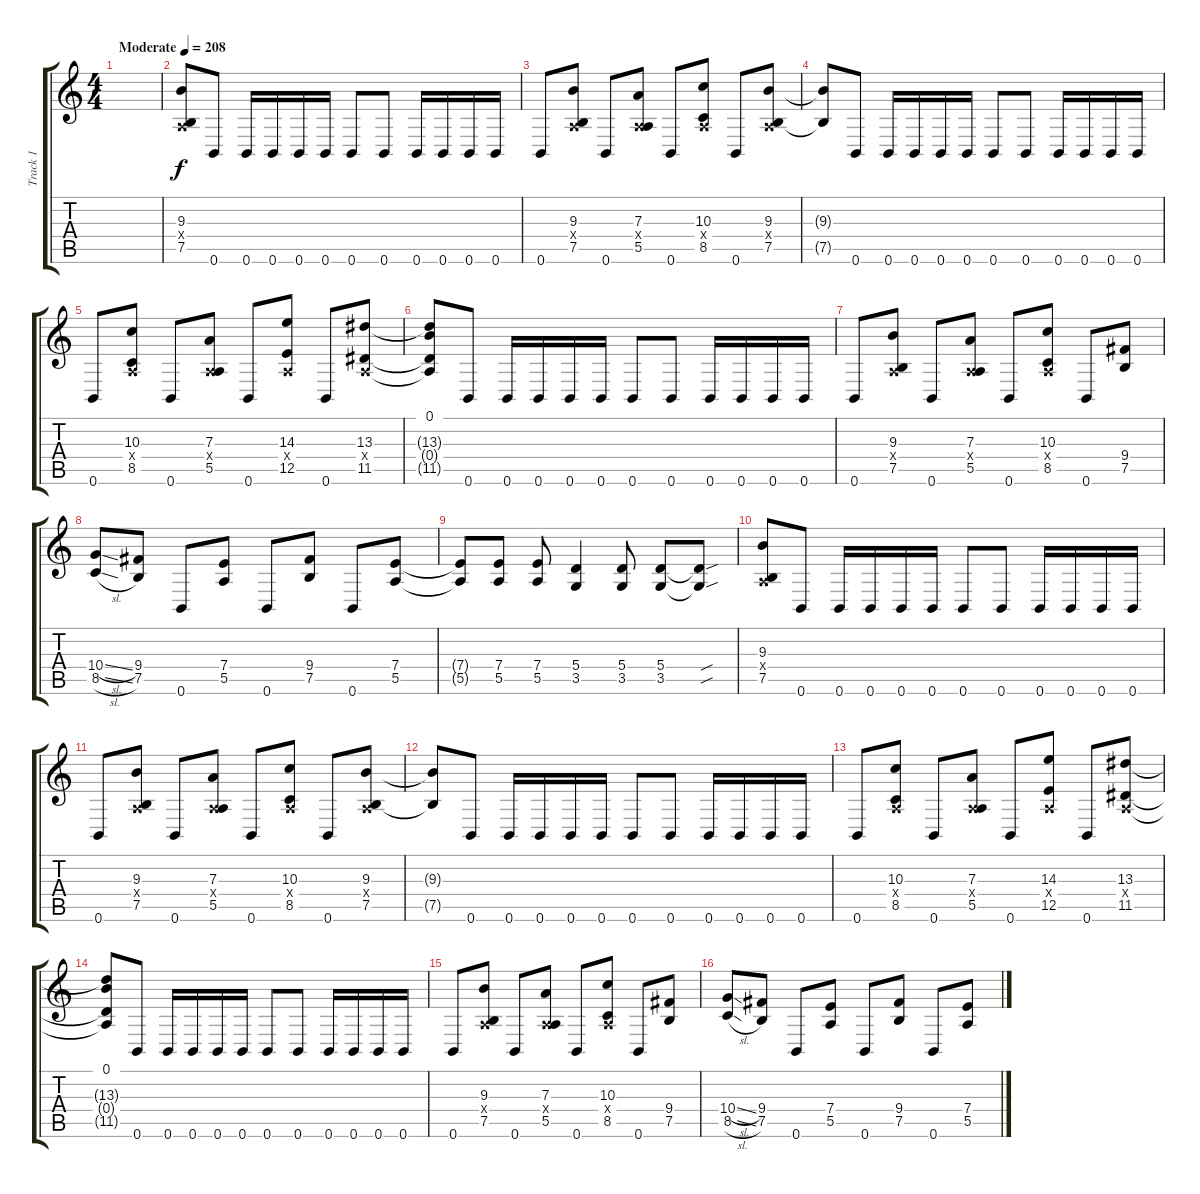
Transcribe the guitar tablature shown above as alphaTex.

\track ("Track 1" "Track 1") {instrument distortionguitar}
\staff {score tabs}
\tuning (B3 G3 D3 A2 E2 B1) {hide}
\ts (4 4)
\tempo (208 "Moderate")
\clef g2
\ks c
|
(9.3 0.4{x} 7.5).8 0.6.8 0.6.16 0.6.16 0.6.16 0.6.16 0.6.8 0.6.8 0.6.16 0.6.16 0.6.16 0.6.16 |
0.6.8 (9.3 0.4{x} 7.5).8 0.6.8 (7.3 0.4{x} 5.5).8 0.6.8 (10.3 0.4{x} 8.5).8 0.6.8 (9.3 0.4{x} 7.5).8 |
(9.3{t} 7.5{t}).8 0.6.8 0.6.16 0.6.16 0.6.16 0.6.16 0.6.8 0.6.8 0.6.16 0.6.16 0.6.16 0.6.16 |
0.6.8 (10.3 0.4{x} 8.5).8 0.6.8 (7.3 0.4{x} 5.5).8 0.6.8 (14.3 0.4{x} 12.5).8 0.6.8 (13.3 0.4{x} 11.5).8 |
(0.1 13.3{t} 0.4{t} 11.5{t}).8 0.6.8 0.6.16 0.6.16 0.6.16 0.6.16 0.6.8 0.6.8 0.6.16 0.6.16 0.6.16 0.6.16 |
0.6.8 (9.3 0.4{x} 7.5).8 0.6.8 (7.3 0.4{x} 5.5).8 0.6.8 (10.3 0.4{x} 8.5).8 0.6.8 (9.4 7.5).8 |
(10.4{sl} 8.5{sl}).8 (9.4 7.5).8 0.6.8 (7.4 5.5).8 0.6.8 (9.4 7.5).8 0.6.8 (7.4 5.5).8 |
(7.4{t} 5.5{t}).8 (7.4 5.5).8 (7.4 5.5).8 (5.4 3.5).4 (5.4 3.5).8 (5.4 3.5).8 (5.4{sou t} 3.5{sou t}).8 |
(9.3 0.4{x} 7.5).8 0.6.8 0.6.16 0.6.16 0.6.16 0.6.16 0.6.8 0.6.8 0.6.16 0.6.16 0.6.16 0.6.16 |
0.6.8 (9.3 0.4{x} 7.5).8 0.6.8 (7.3 0.4{x} 5.5).8 0.6.8 (10.3 0.4{x} 8.5).8 0.6.8 (9.3 0.4{x} 7.5).8 |
(9.3{t} 7.5{t}).8 0.6.8 0.6.16 0.6.16 0.6.16 0.6.16 0.6.8 0.6.8 0.6.16 0.6.16 0.6.16 0.6.16 |
0.6.8 (10.3 0.4{x} 8.5).8 0.6.8 (7.3 0.4{x} 5.5).8 0.6.8 (14.3 0.4{x} 12.5).8 0.6.8 (13.3 0.4{x} 11.5).8 |
(0.1 13.3{t} 0.4{t} 11.5{t}).8 0.6.8 0.6.16 0.6.16 0.6.16 0.6.16 0.6.8 0.6.8 0.6.16 0.6.16 0.6.16 0.6.16 |
0.6.8 (9.3 0.4{x} 7.5).8 0.6.8 (7.3 0.4{x} 5.5).8 0.6.8 (10.3 0.4{x} 8.5).8 0.6.8 (9.4 7.5).8 |
(10.4{sl} 8.5{sl}).8 (9.4 7.5).8 0.6.8 (7.4 5.5).8 0.6.8 (9.4 7.5).8 0.6.8 (7.4 5.5).8
